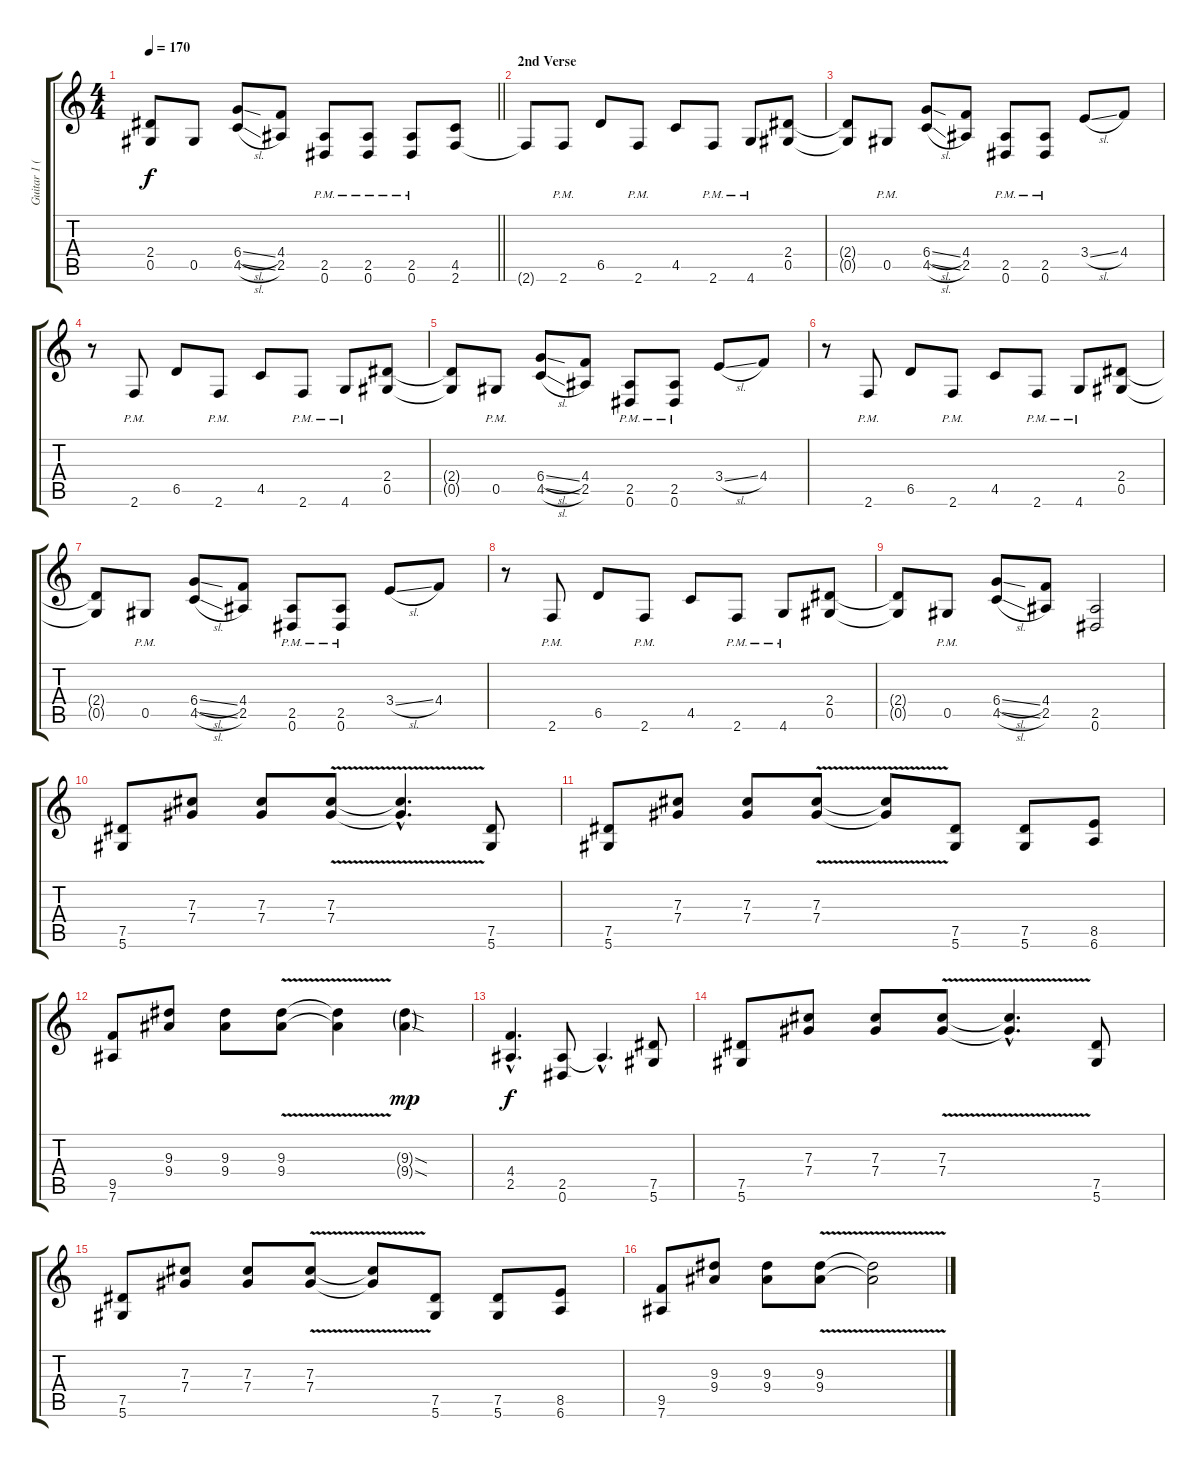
\track ("Guitar 1 (Slash)" "Guitar 1 (") {instrument overdrivenguitar}
\staff {score tabs}
\tuning (Eb4 Bb3 Gb3 Db3 Ab2 Eb2) {hide}
\ts (4 4)
\tempo 170
\clef g2
\barLineRight lightlight
\ks c
(2.4{t} 0.5{t}).8{dy f} 0.5.8 (6.4{sl} 4.5{sl}).8 (4.4 2.5).8 (2.5{pm} 0.6{pm}).8 (2.5{pm} 0.6{pm}).8 (2.5{pm} 0.6{pm}).8 (4.5 2.6).8 |
\section ("" "2nd Verse")
2.6{t}.8 2.6{pm}.8 6.5.8 2.6{pm}.8 4.5.8 2.6{pm}.8 4.6{pm}.8 (2.4 0.5).8 |
(2.4{t} 0.5{t}).8 0.5{pm}.8 (6.4{sl} 4.5{sl}).8 (4.4 2.5).8 (2.5{pm} 0.6{pm}).8 (2.5{pm} 0.6{pm}).8 3.4{sl}.8 4.4.8 |
r.8 2.6{pm}.8 6.5.8 2.6{pm}.8 4.5.8 2.6{pm}.8 4.6{pm}.8 (2.4 0.5).8 |
(2.4{t} 0.5{t}).8 0.5{pm}.8 (6.4{sl} 4.5{sl}).8 (4.4 2.5).8 (2.5{pm} 0.6{pm}).8 (2.5{pm} 0.6{pm}).8 3.4{sl}.8 4.4.8 |
r.8 2.6{pm}.8 6.5.8 2.6{pm}.8 4.5.8 2.6{pm}.8 4.6{pm}.8 (2.4 0.5).8 |
(2.4{t} 0.5{t}).8 0.5{pm}.8 (6.4{sl} 4.5{sl}).8 (4.4 2.5).8 (2.5{pm} 0.6{pm}).8 (2.5{pm} 0.6{pm}).8 3.4{sl}.8 4.4.8 |
r.8 2.6{pm}.8 6.5.8 2.6{pm}.8 4.5.8 2.6{pm}.8 4.6{pm}.8 (2.4 0.5).8 |
(2.4{t} 0.5{t}).8 0.5{pm}.8 (6.4{sl} 4.5{sl}).8 (4.4 2.5).8 (2.5 0.6).2 |
(7.5 5.6).8 (7.3 7.4).8 (7.3 7.4).8 (7.3{v} 7.4{v}).8 (7.3{hac t} 7.4{hac t}).4{d} (7.5 5.6).8 |
(7.5 5.6).8 (7.3 7.4).8 (7.3 7.4).8 (7.3{v} 7.4{v}).8 (7.3{t} 7.4{t}).8 (7.5 5.6).8 (7.5 5.6).8 (8.5 6.6).8 |
(9.5 7.6).8 (9.3 9.4).8 (9.3 9.4).8 (9.3{v} 9.4{v}).8 (9.3{t} 9.4{t}).4 (9.3{sod g} 9.4{sod g}).4{dy mp} |
(4.4{hac} 2.5{hac}).4{d dy f} (2.5 0.6).8 2.5{hac t}.4{d} (7.5 5.6).8 |
(7.5 5.6).8 (7.3 7.4).8 (7.3 7.4).8 (7.3{v} 7.4{v}).8 (7.3{hac t} 7.4{hac t}).4{d} (7.5 5.6).8 |
(7.5 5.6).8 (7.3 7.4).8 (7.3 7.4).8 (7.3{v} 7.4{v}).8 (7.3{t} 7.4{t}).8 (7.5 5.6).8 (7.5 5.6).8 (8.5 6.6).8 |
(9.5 7.6).8 (9.3 9.4).8 (9.3 9.4).8 (9.3{v} 9.4{v}).8 (9.3{t} 9.4{t}).2
